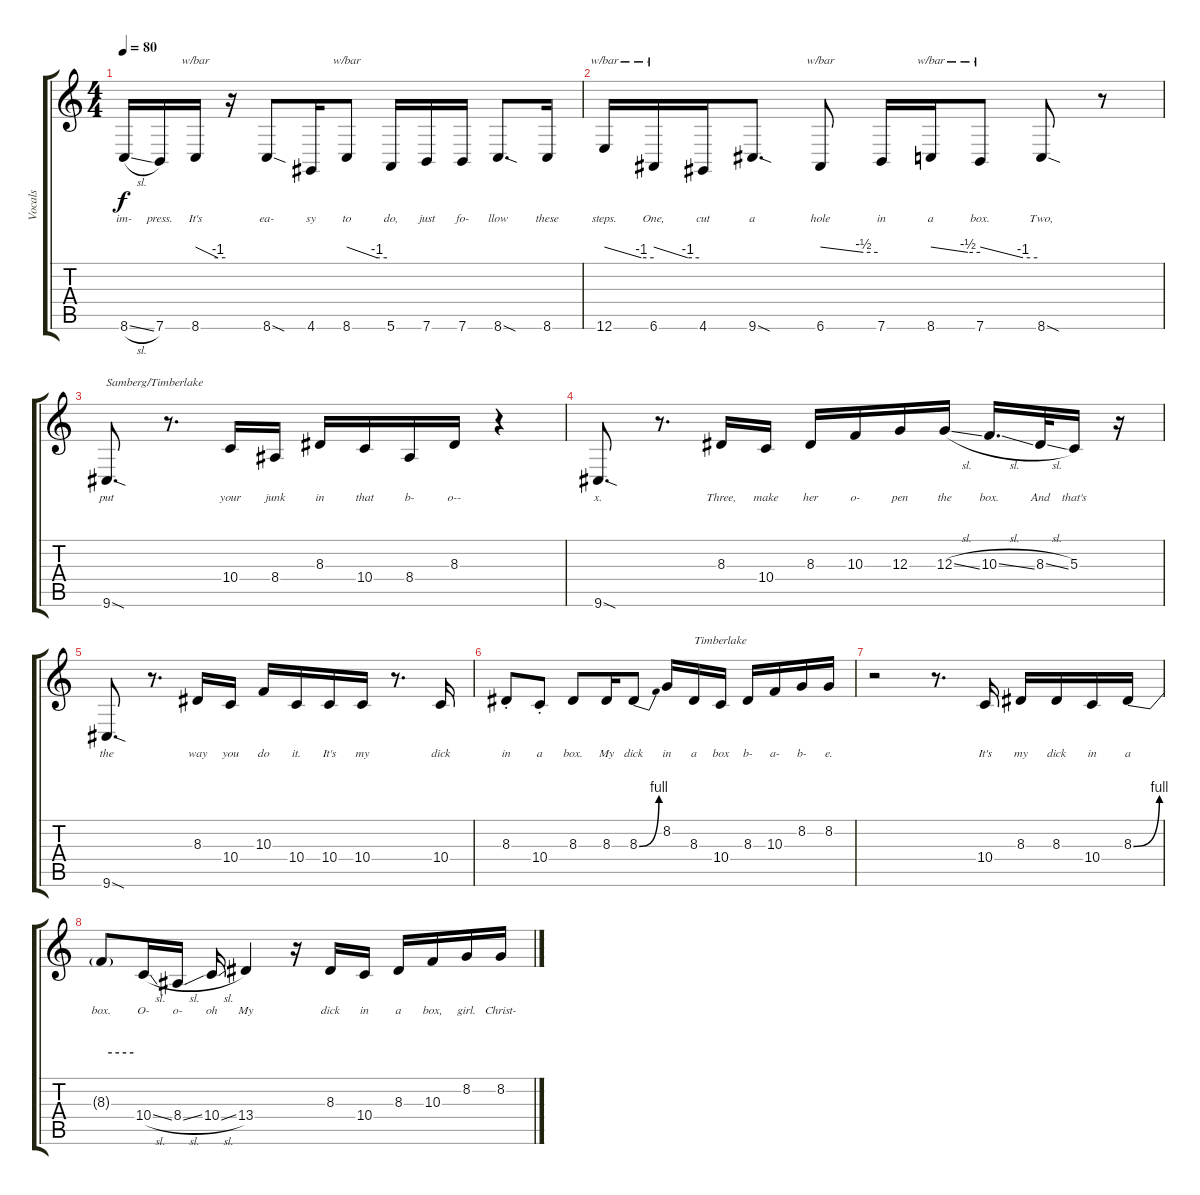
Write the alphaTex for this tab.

\track ("Vocals" "Vocals") {instrument lead1square}
\staff {score tabs}
\tuning (E4 B3 G3 D3 A2 E2) {hide}
\ts (4 4)
\tempo 80
\clef g2
\ks c
8.6{sl}.16{lyrics (0 "im-") lyrics (1 "") lyrics (2 "") lyrics (3 "") lyrics (4 "") dy f} 7.6.16{lyrics (0 "press.") lyrics (1 "") lyrics (2 "") lyrics (3 "") lyrics (4 "")} 8.6.16{tbe (custom default 0 0 45 -4 60 -4) lyrics (0 "It's") lyrics (1 "") lyrics (2 "") lyrics (3 "") lyrics (4 "")} r.16 8.6{sod}.8{lyrics (0 "ea-") lyrics (1 "") lyrics (2 "") lyrics (3 "") lyrics (4 "")} 4.6.16{lyrics (0 "sy") lyrics (1 "") lyrics (2 "") lyrics (3 "") lyrics (4 "")} 8.6.8{tbe (custom default 0 0 45 -4 60 -4) lyrics (0 "to") lyrics (1 "") lyrics (2 "") lyrics (3 "") lyrics (4 "")} 5.6.16{lyrics (0 "do,") lyrics (1 "") lyrics (2 "") lyrics (3 "") lyrics (4 "")} 7.6.16{lyrics (0 "just") lyrics (1 "") lyrics (2 "") lyrics (3 "") lyrics (4 "")} 7.6.16{lyrics (0 "fo-") lyrics (1 "") lyrics (2 "") lyrics (3 "") lyrics (4 "")} 8.6{sod}.8{d lyrics (0 "llow") lyrics (1 "") lyrics (2 "") lyrics (3 "") lyrics (4 "")} 8.6.16{lyrics (0 "these") lyrics (1 "") lyrics (2 "") lyrics (3 "") lyrics (4 "")} |
12.6.16{tbe (custom default 0 0 45 -4 60 -4) lyrics (0 "steps.") lyrics (1 "") lyrics (2 "") lyrics (3 "") lyrics (4 "")} 6.6.16{tbe (custom default 0 0 45 -4 60 -4) lyrics (0 "One,") lyrics (1 "") lyrics (2 "") lyrics (3 "") lyrics (4 "")} 4.6.16{lyrics (0 "cut") lyrics (1 "") lyrics (2 "") lyrics (3 "") lyrics (4 "")} 9.6{sod}.8{d lyrics (0 "a") lyrics (1 "") lyrics (2 "") lyrics (3 "") lyrics (4 "")} 6.6.8{tbe (custom default 0 0 45 -2 60 -2) lyrics (0 "hole") lyrics (1 "") lyrics (2 "") lyrics (3 "") lyrics (4 "")} 7.6.16{lyrics (0 "in") lyrics (1 "") lyrics (2 "") lyrics (3 "") lyrics (4 "")} 8.6.16{tbe (custom default 0 0 45 -2 60 -2) lyrics (0 "a") lyrics (1 "") lyrics (2 "") lyrics (3 "") lyrics (4 "")} 7.6.8{tbe (custom default 0 0 45 -4 60 -4) lyrics (0 "box.") lyrics (1 "") lyrics (2 "") lyrics (3 "") lyrics (4 "")} 8.6{sod}.8{lyrics (0 "Two,") lyrics (1 "") lyrics (2 "") lyrics (3 "") lyrics (4 "")} r.8 |
9.6{sod}.8{d txt "Samberg/Timberlake" lyrics (0 "put") lyrics (1 "") lyrics (2 "") lyrics (3 "") lyrics (4 "")} r.8{d} 10.4.16{lyrics (0 "your") lyrics (1 "") lyrics (2 "") lyrics (3 "") lyrics (4 "")} 8.4.16{lyrics (0 "junk") lyrics (1 "") lyrics (2 "") lyrics (3 "") lyrics (4 "")} 8.3.16{lyrics (0 "in") lyrics (1 "") lyrics (2 "") lyrics (3 "") lyrics (4 "")} 10.4.16{lyrics (0 "that") lyrics (1 "") lyrics (2 "") lyrics (3 "") lyrics (4 "")} 8.4.16{lyrics (0 "b-") lyrics (1 "") lyrics (2 "") lyrics (3 "") lyrics (4 "")} 8.3.16{lyrics (0 "o--") lyrics (1 "") lyrics (2 "") lyrics (3 "") lyrics (4 "")} r.4 |
9.6{sod}.8{d lyrics (0 "x.") lyrics (1 "") lyrics (2 "") lyrics (3 "") lyrics (4 "")} r.8{d} 8.3.16{lyrics (0 "Three,") lyrics (1 "") lyrics (2 "") lyrics (3 "") lyrics (4 "")} 10.4.16{lyrics (0 "make") lyrics (1 "") lyrics (2 "") lyrics (3 "") lyrics (4 "")} 8.3.16{lyrics (0 "her") lyrics (1 "") lyrics (2 "") lyrics (3 "") lyrics (4 "")} 10.3.16{lyrics (0 "o-") lyrics (1 "") lyrics (2 "") lyrics (3 "") lyrics (4 "")} 12.3.16{lyrics (0 "pen") lyrics (1 "") lyrics (2 "") lyrics (3 "") lyrics (4 "")} 12.3{sl}.16{lyrics (0 "the") lyrics (1 "") lyrics (2 "") lyrics (3 "") lyrics (4 "")} 10.3{sl}.16{d lyrics (0 "box.") lyrics (1 "") lyrics (2 "") lyrics (3 "") lyrics (4 "")} 8.3{sl}.32{lyrics (0 "And") lyrics (1 "") lyrics (2 "") lyrics (3 "") lyrics (4 "")} 5.3.16{lyrics (0 "that's") lyrics (1 "") lyrics (2 "") lyrics (3 "") lyrics (4 "")} r.16 |
9.6{sod}.8{d lyrics (0 "the") lyrics (1 "") lyrics (2 "") lyrics (3 "") lyrics (4 "")} r.8{d} 8.3.16{lyrics (0 "way") lyrics (1 "") lyrics (2 "") lyrics (3 "") lyrics (4 "")} 10.4.16{lyrics (0 "you") lyrics (1 "") lyrics (2 "") lyrics (3 "") lyrics (4 "")} 10.3.16{lyrics (0 "do") lyrics (1 "") lyrics (2 "") lyrics (3 "") lyrics (4 "")} 10.4.16{lyrics (0 "it.") lyrics (1 "") lyrics (2 "") lyrics (3 "") lyrics (4 "")} 10.4.16{lyrics (0 "It's") lyrics (1 "") lyrics (2 "") lyrics (3 "") lyrics (4 "")} 10.4.16{lyrics (0 "my") lyrics (1 "") lyrics (2 "") lyrics (3 "") lyrics (4 "")} r.8{d} 10.4.16{lyrics (0 "dick") lyrics (1 "") lyrics (2 "") lyrics (3 "") lyrics (4 "")} |
8.3{st}.8{lyrics (0 "in") lyrics (1 "") lyrics (2 "") lyrics (3 "") lyrics (4 "")} 10.4{st}.8{lyrics (0 "a") lyrics (1 "") lyrics (2 "") lyrics (3 "") lyrics (4 "")} 8.3.8{lyrics (0 "box.") lyrics (1 "") lyrics (2 "") lyrics (3 "") lyrics (4 "")} 8.3.16{lyrics (0 "My") lyrics (1 "") lyrics (2 "") lyrics (3 "") lyrics (4 "")} 8.3{be (bend 0 0 60 4)}.8{lyrics (0 "dick") lyrics (1 "") lyrics (2 "") lyrics (3 "") lyrics (4 "")} 8.2.16{lyrics (0 "in") lyrics (1 "") lyrics (2 "") lyrics (3 "") lyrics (4 "")} 8.3.16{txt "Timberlake" lyrics (0 "a") lyrics (1 "") lyrics (2 "") lyrics (3 "") lyrics (4 "")} 10.4.16{lyrics (0 "box") lyrics (1 "") lyrics (2 "") lyrics (3 "") lyrics (4 "")} 8.3.16{lyrics (0 "b-") lyrics (1 "") lyrics (2 "") lyrics (3 "") lyrics (4 "")} 10.3.16{lyrics (0 "a-") lyrics (1 "") lyrics (2 "") lyrics (3 "") lyrics (4 "")} 8.2.16{lyrics (0 "b-") lyrics (1 "") lyrics (2 "") lyrics (3 "") lyrics (4 "")} 8.2.16{lyrics (0 "e.") lyrics (1 "") lyrics (2 "") lyrics (3 "") lyrics (4 "")} |
r.2 r.8{d} 10.4.16{lyrics (0 "It's") lyrics (1 "") lyrics (2 "") lyrics (3 "") lyrics (4 "")} 8.3.16{lyrics (0 "my") lyrics (1 "") lyrics (2 "") lyrics (3 "") lyrics (4 "")} 8.3.16{lyrics (0 "dick") lyrics (1 "") lyrics (2 "") lyrics (3 "") lyrics (4 "")} 10.4.16{lyrics (0 "in") lyrics (1 "") lyrics (2 "") lyrics (3 "") lyrics (4 "")} 8.3{be (bend 0 0 60 4)}.16{lyrics (0 "a") lyrics (1 "") lyrics (2 "") lyrics (3 "") lyrics (4 "")} |
8.3{be (hold 0 4 60 4) t}.8{lyrics (0 "box.") lyrics (1 "") lyrics (2 "") lyrics (3 "") lyrics (4 "")} 10.4{sl}.16{lyrics (0 "O-") lyrics (1 "") lyrics (2 "") lyrics (3 "") lyrics (4 "")} 8.4{sl}.16{lyrics (0 "o-") lyrics (1 "") lyrics (2 "") lyrics (3 "") lyrics (4 "")} 10.4{sl}.16{lyrics (0 "oh") lyrics (1 "") lyrics (2 "") lyrics (3 "") lyrics (4 "")} 13.4.4{lyrics (0 "My") lyrics (1 "") lyrics (2 "") lyrics (3 "") lyrics (4 "")} r.16 8.3.16{lyrics (0 "dick") lyrics (1 "") lyrics (2 "") lyrics (3 "") lyrics (4 "")} 10.4.16{lyrics (0 "in") lyrics (1 "") lyrics (2 "") lyrics (3 "") lyrics (4 "")} 8.3.16{lyrics (0 "a") lyrics (1 "") lyrics (2 "") lyrics (3 "") lyrics (4 "")} 10.3.16{lyrics (0 "box,") lyrics (1 "") lyrics (2 "") lyrics (3 "") lyrics (4 "")} 8.2.16{lyrics (0 "girl.") lyrics (1 "") lyrics (2 "") lyrics (3 "") lyrics (4 "")} 8.2.16{lyrics (0 "Christ-") lyrics (1 "") lyrics (2 "") lyrics (3 "") lyrics (4 "")}
